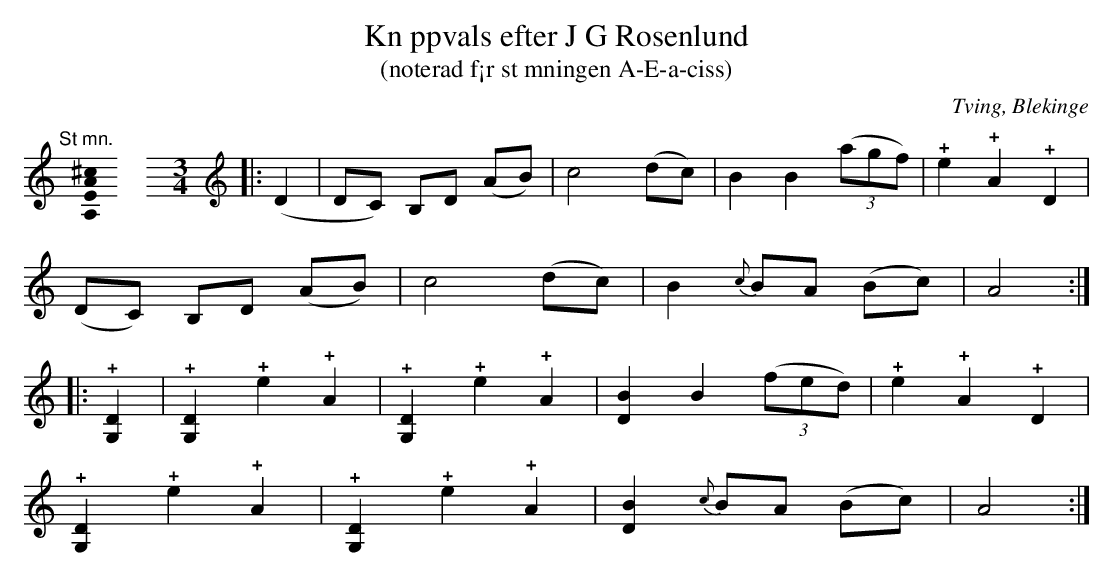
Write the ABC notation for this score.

X:1
T:Kn ppvals efter J G Rosenlund
T:(noterad f¡r st mningen A-E-a-ciss)
O:Tving, Blekinge
L:1/4
U:o=+open+
M:none
K:A
[K:C]
"@-20,30 St mn."[A,EA^c]0 \
[M:3/4]\
[K:C clef=treble]\
|: (D | D/C/) B,/D/ (A/B/) | c2 (d/c/) | B B ((3a/g/f/) | !+!e !+!A !+!D |
       (D/C/) B,/D/ (A/B/) | c2 (d/c/) | B {c}B/A/ (B/c/) | A2 :|
|: !+![G,D] | !+![G,D] !+!e !+!A | !+![G,D] !+!e !+!A | [DB] B ((3f/e/d/) | !+!e !+!A !+!D |
   !+![G,D] !+!e !+!A | !+![G,D] !+!e !+!A | [DB] {c}B/A/ (B/c/) | A2 :|
